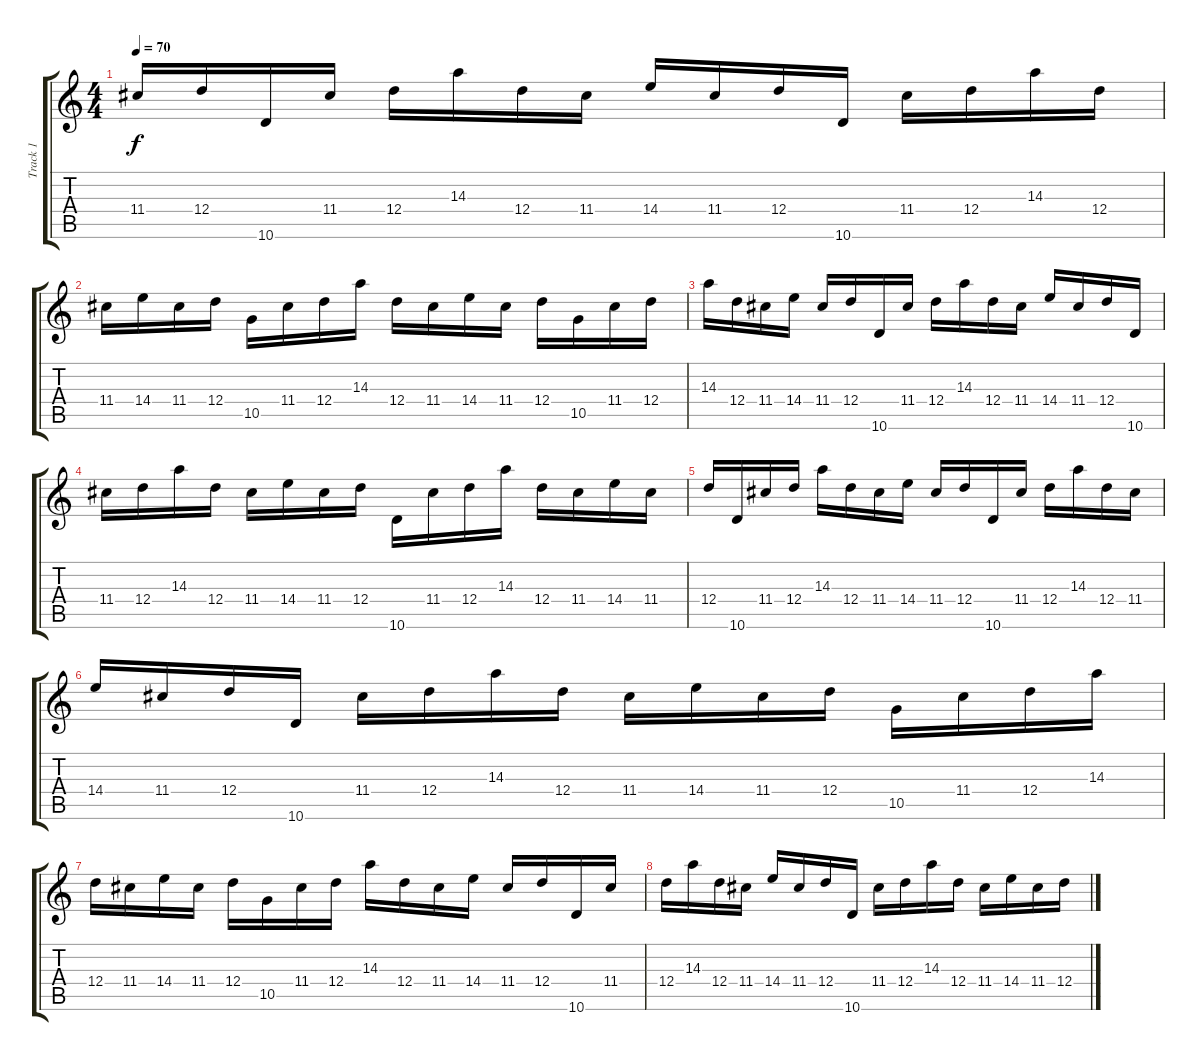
\track ("Track 1" "Track 1") {instrument acousticguitarsteel}
\staff {score tabs}
\tuning (E4 B3 G3 D3 A2 E2) {hide}
\ts (4 4)
\tempo 70
\clef g2
\ks c
11.4.16{dy f} 12.4.16 10.6.16 11.4.16 12.4.16 14.3.16 12.4.16 11.4.16 14.4.16 11.4.16 12.4.16 10.6.16 11.4.16 12.4.16 14.3.16 12.4.16 |
11.4.16 14.4.16 11.4.16 12.4.16 10.5.16 11.4.16 12.4.16 14.3.16 12.4.16 11.4.16 14.4.16 11.4.16 12.4.16 10.5.16 11.4.16 12.4.16 |
14.3.16 12.4.16 11.4.16 14.4.16 11.4.16 12.4.16 10.6.16 11.4.16 12.4.16 14.3.16 12.4.16 11.4.16 14.4.16 11.4.16 12.4.16 10.6.16 |
11.4.16 12.4.16 14.3.16 12.4.16 11.4.16 14.4.16 11.4.16 12.4.16 10.6.16 11.4.16 12.4.16 14.3.16 12.4.16 11.4.16 14.4.16 11.4.16 |
12.4.16 10.6.16 11.4.16 12.4.16 14.3.16 12.4.16 11.4.16 14.4.16 11.4.16 12.4.16 10.6.16 11.4.16 12.4.16 14.3.16 12.4.16 11.4.16 |
14.4.16 11.4.16 12.4.16 10.6.16 11.4.16 12.4.16 14.3.16 12.4.16 11.4.16 14.4.16 11.4.16 12.4.16 10.5.16 11.4.16 12.4.16 14.3.16 |
12.4.16 11.4.16 14.4.16 11.4.16 12.4.16 10.5.16 11.4.16 12.4.16 14.3.16 12.4.16 11.4.16 14.4.16 11.4.16 12.4.16 10.6.16 11.4.16 |
12.4.16 14.3.16 12.4.16 11.4.16 14.4.16 11.4.16 12.4.16 10.6.16 11.4.16 12.4.16 14.3.16 12.4.16 11.4.16 14.4.16 11.4.16 12.4.16
